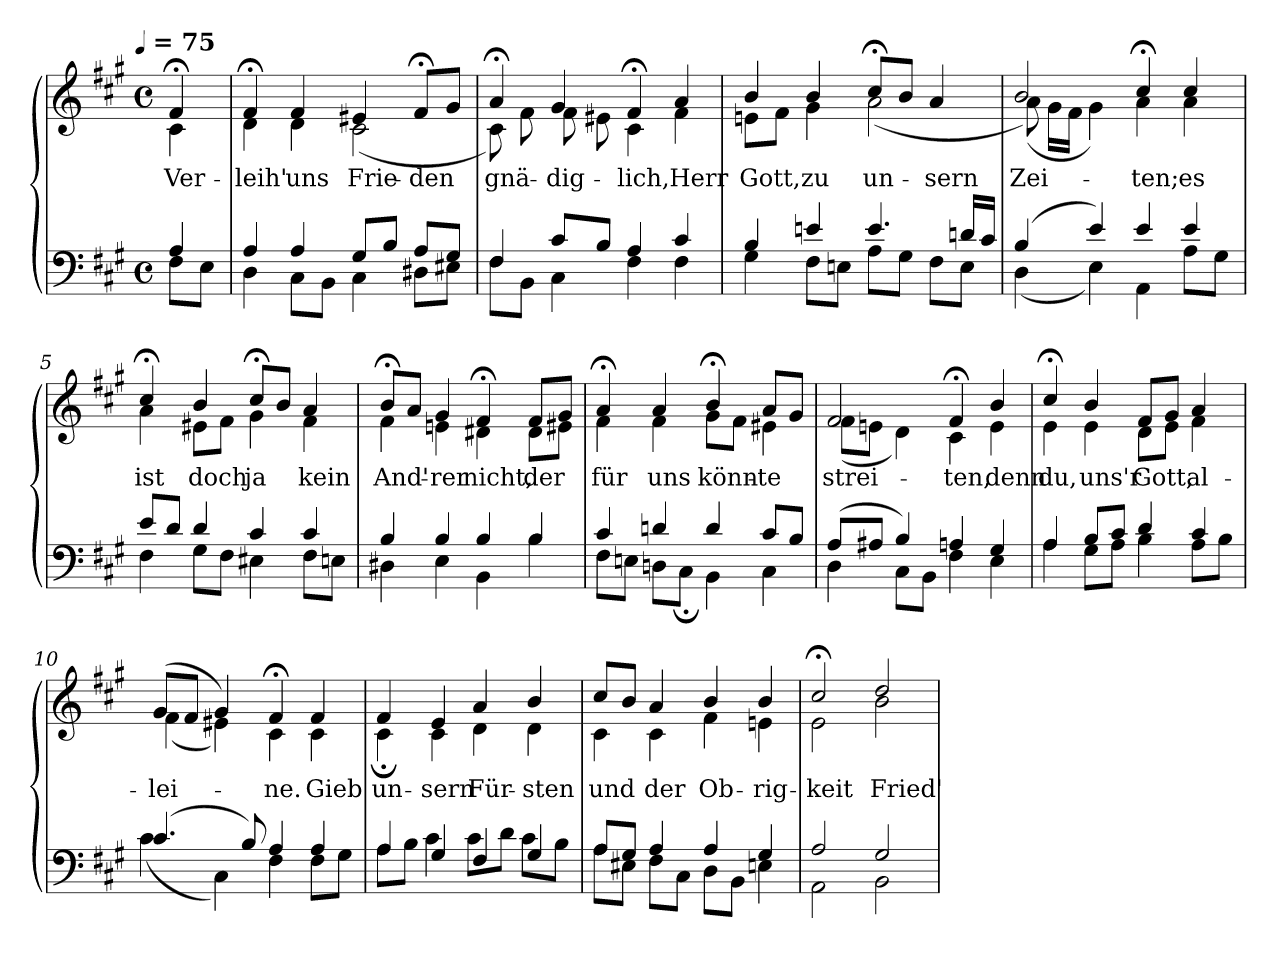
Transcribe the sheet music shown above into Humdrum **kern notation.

**kern	**kern	**text	**dynam
*part1	*part1	*part1	*part1
*staff2	*staff1	*staff1	*staff1/2
*clefF4	*clefG2	*	*
*k[f#c#g#]	*k[f#c#g#]	*	*
!!LO:TX:omd:t=[quarter] = 75
*M4/4	*M4/4	*	*
*met(c)	*met(c)	*	*
*MM75	*MM75	*	*
=	=	=	=
*^	*^	*	*
4A	8F#L	4f#;<	4c#	Ver-	.
.	8EJ	.	.	.	.
=1	=1	=1	=1	=1	=1
4A	4D	4f#;<	4d	-leih'	.
4A	8C#L	4f#	4d	uns	.
.	8BBJ	.	.	.	.
8G#L	4C#	4e#X	(2c#	Frie-	♩ = 74
8BJ	.	.	.	.	.
8AL	8D#XL	8f#;<L	.	-den	.
8G#J	8E#XJ	8g#J	.	.	.
=2	=2	=2	=2	=2	=2
*	*	*MM74	*	*	*
4F#	8F#L	4a;<	8c#)	gnä-	.
.	8BBJ	.	8f#	.	.
8c#L	4C#	4g#	8f#	-dig-	♩ = 73
8BJ	.	.	8e#X	.	.
4A	4F#	4f#;<	4c#	-lich,	.
4c#	4F#	4a	4f#	Herr	♩ = 73
=3	=3	=3	=3	=3	=3
*	*	*MM75	*	*	*
4B	4G#	4b	8enL	Gott,	.
.	.	.	8f#J	.	.
4en	8F#L	4b	4g#	zu	.
.	8EnJ	.	.	.	.
4.e	8AL	8cc#;<L	(2a	un-	♩ = 73
.	8G#J	8bJ	.	.	.
.	8F#L	4a	.	-sern	♩ = 72
16dnLL	8EJ	.	.	.	.
16c#JJ	.	.	.	.	.
=4	=4	=4	=4	=4	=4
*	*	*MM71	*	*	*
(4B	(4D	2b	(8a)	Zei-	.
.	.	.	16g#LL	.	.
.	.	.	16f#JJ	.	.
4e)	4E)	.	4g#)	.	.
4e	4AA	4cc#;<	4a	-ten;	.
4e	8AL	4cc#	4a	es	♩ = 72
.	8G#J	.	.	.	.
!!LO:LB:g=z	!!
=5	=5	=5	=5	=5	=5
*	*	*MM74	*	*	*
8eL	4F#	4cc#;<	4a	ist	.
8dJ	.	.	.	.	.
4d	8G#L	4b	8e#XL	doch	♩ = 73
.	8F#J	.	8f#J	.	.
4c#	4E#X	8cc#;<L	4g#	ja	.
.	.	8bJ	.	.	.
4c#	8F#L	4a	4f#	kein	♩ = 72
.	8EnJ	.	.	.	.
=6	=6	=6	=6	=6	=6
*	*	*MM71	*	*	*
4B	4D#X	8b;<L	4f#	And'-	.
.	.	8aJ	.	.	.
4B	4E	4g#	4en	-rer	♩ = 69
4B	4BB	4f#;<	4d#X	nicht,	.
4B	4B	8f#L	8d#L	der	♩ = 74.1
.	.	8g#J	8e#XJ	.	.
=7	=7	=7	=7	=7	=7
*	*	*MM73	*	*	*
4c#	8F#L	4a;<	4f#	für	.
.	8EnJ	.	.	.	.
4dn	8DnL	4a	4f#	uns	.
.	8C#;J	.	.	.	.
4d	4BB	4b;<	8g#L	könn-	.
.	.	.	8f#J	.	.
8c#L	4C#	8aL	4e#X	-te	♩ = 71
8BJ	.	8g#J	.	.	.
=8	=8	=8	=8	=8	=8
*	*	*MM70	*	*	*
(8AL	4D	2f#	(8f#L	strei-	.
8A#XJ	.	.	8enJ	.	.
4B)	8C#L	.	4d)	.	.
.	8BBJ	.	.	.	.
4An	4F#	4f#;<	4c#	ten,	.
4G#	4E	4b	4e	denn	♩ = 73
!!LO:LB:g=z	!!
=9	=9	=9	=9	=9	=9
4A	4A	4cc#;<	4e	du,	.
8BL	8G#L	4b	4e	uns'r	.
8c#J	8AJ	.	.	.	.
4d	4B	8f#L	8dL	Gott,	♩ = 70
.	.	8g#J	8eJ	.	.
4c#	8AL	4a	4f#	al-	.
.	8BJ	.	.	.	.
=10	=10	=10	=10	=10	=10
*	*	*MM69	*	*	*
(4.c#	(4c#	(8g#L	(4f#	lei-	.
.	.	8f#J	.	.	.
.	4C#)	4g#)	4e#X)	.	♩ = 67
8B)	.	.	.	.	.
4A	4F#	4f#;<	4c#	-ne.	.
4A	8F#L	4f#	4c#	Gieb	♩ = 73
.	8G#J	.	.	.	.
=11	=11	=11	=11	=11	=11
4A	8AL	4f#	4c#;	un-	.
.	8BJ	.	.	.	.
4G#	4c#	4e	4c#	-sern	♩ = 72
4F#	8c#L	4a	4d	Für-	♩ = 71
.	8dJ	.	.	.	.
4G#	8c#L	4b	4d	-sten	.
.	8BJ	.	.	.	.
=12	=12	=12	=12	=12	=12
8AL	8AL	8cc#L	4c#	und	.
8G#J	8E#XJ	8bJ	.	.	.
4A	8F#L	4a	4c#	der	.
.	8C#J	.	.	.	.
4A	8DL	4b	4f#	Ob-	♩ = 69.2
.	8BBJ	.	.	.	.
4G#	4En	4b	4en	-rig-	♩ = 66
=13	=13	=13	=13	=13	=13
*	*	*MM66	*	*	*
2A	2AA	2cc#;<	2e	-keit	.
2G#	2BB	2dd	2b	Fried'	♩ = 71.2
*v	*v	*	*	*	*
*	*v	*v	*	*
=	=	=	=
*-	*-	*-	*-
